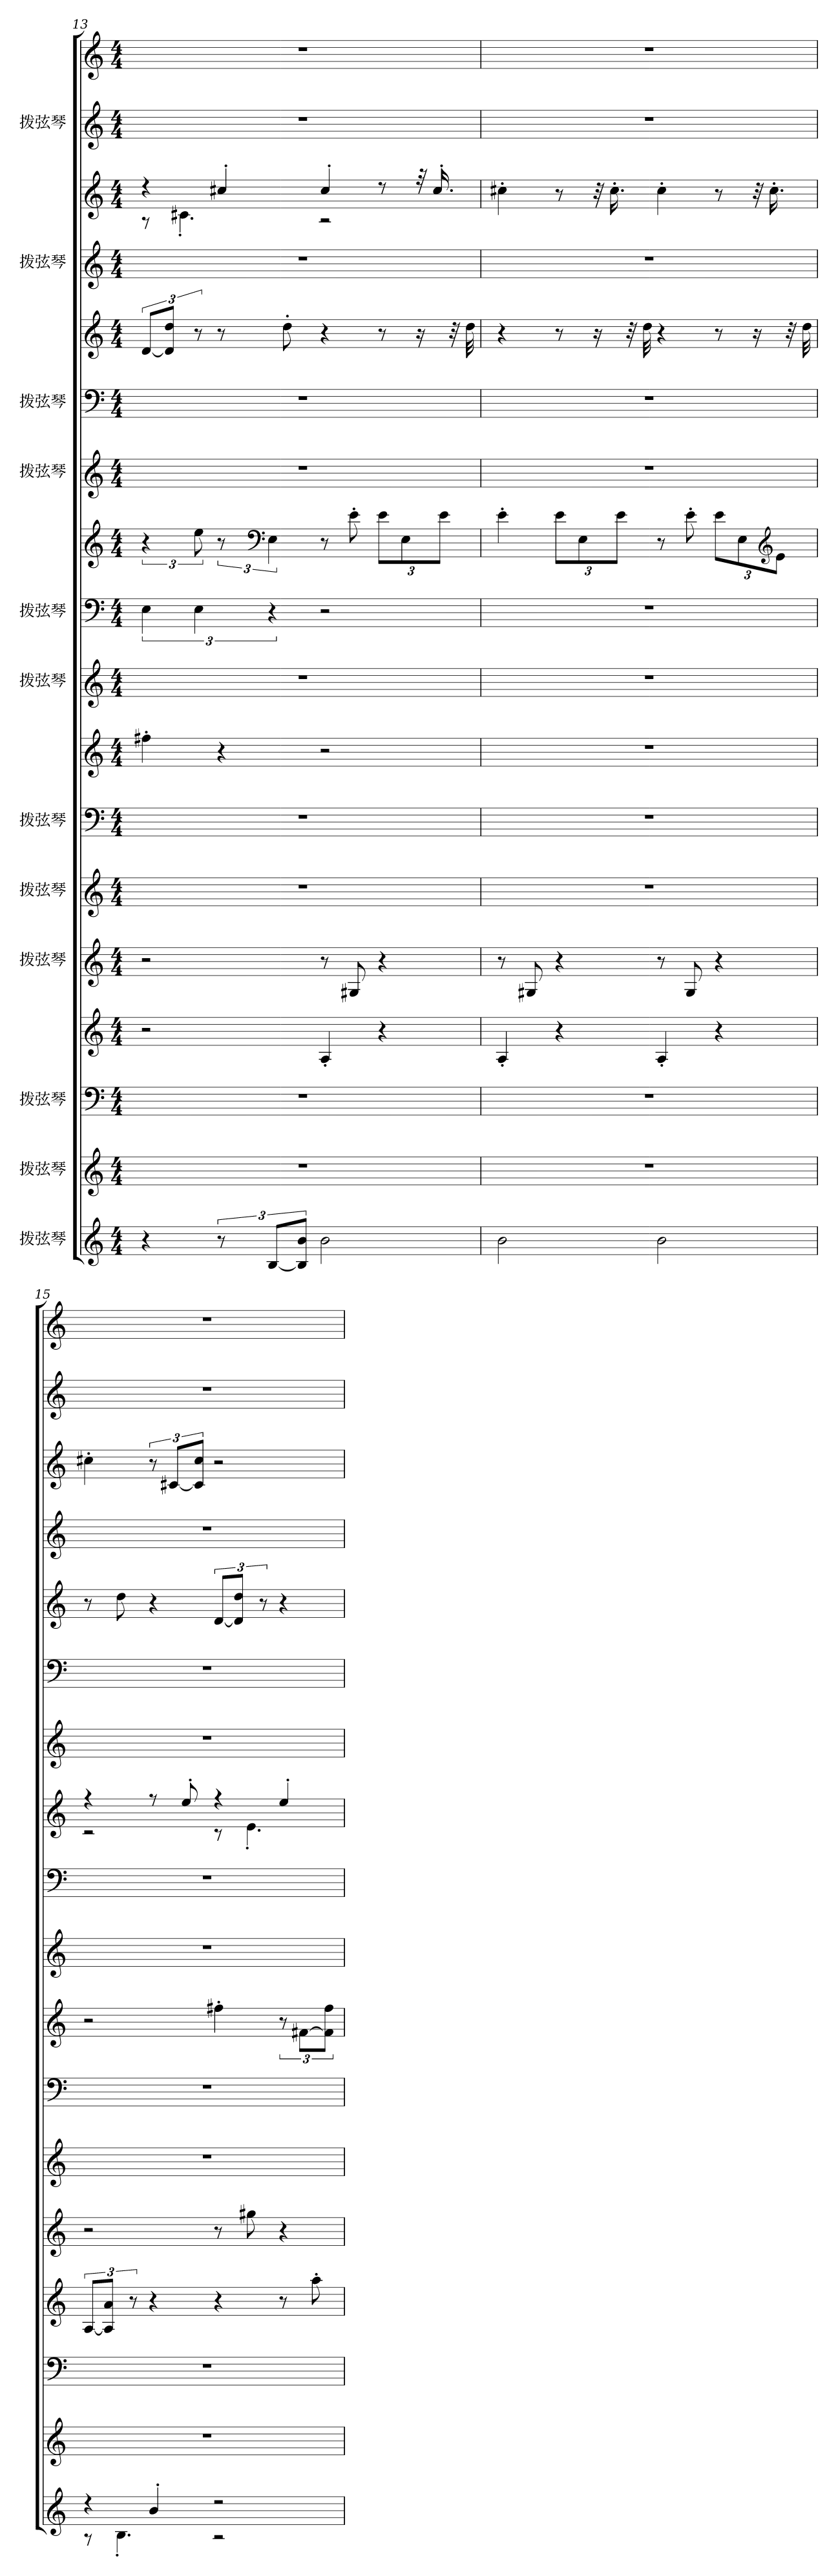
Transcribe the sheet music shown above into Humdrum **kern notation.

**kern	**kern	**kern	**kern	**kern	**kern	**kern	**kern	**kern	**kern	**kern	**kern	**kern	**kern	**kern	**kern	**kern	**kern
*part12	*part11	*part10	*part10	*part9	*part8	*part7	*part7	*part6	*part5	*part5	*part4	*part3	*part3	*part2	*part2	*part1	*part1
*staff18	*staff17	*staff16	*staff15	*staff14	*staff13	*staff12	*staff11	*staff10	*staff9	*staff8	*staff7	*staff6	*staff5	*staff4	*staff3	*staff2	*staff1
*I"拨弦琴	*I"拨弦琴	*I"拨弦琴	*	*I"拨弦琴	*I"拨弦琴	*I"拨弦琴	*	*I"拨弦琴	*I"拨弦琴	*	*I"拨弦琴	*I"拨弦琴	*	*I"拨弦琴	*	*I"拨弦琴	*
!!LO:PB:g=z
*clefG2	*clefG2	*clefF4	*clefG2	*clefG2	*clefG2	*clefF4	*clefG2	*clefG2	*clefF4	*clefG2	*clefG2	*clefF4	*clefG2	*clefG2	*clefG2	*clefG2	*clefG2
*k[]	*k[]	*k[]	*k[]	*k[]	*k[]	*k[]	*k[]	*k[]	*k[]	*k[]	*k[]	*k[]	*k[]	*k[]	*k[]	*k[]	*k[]
*M4/4	*M4/4	*M4/4	*M4/4	*M4/4	*M4/4	*M4/4	*M4/4	*M4/4	*M4/4	*M4/4	*M4/4	*M4/4	*M4/4	*M4/4	*M4/4	*M4/4	*M4/4
=13	=13	=13	=13	=13	=13	=13	=13	=13	=13	=13	=13	=13	=13	=13	=13	=13	=13
*	*	*	*	*	*	*	*	*	*	*	*	*	*	*	*^	*	*
4r	1r	1r	2r	2r	1r	1r	4ff#X'\	1r	6E\	6r	1r	1r	[12d/L	1r	4r	8r	1r	1r
.	.	.	.	.	.	.	.	.	.	.	.	.	12d/] 12dd/J	.	.	.	.	.
.	.	.	.	.	.	.	.	.	.	.	.	.	.	.	.	4.c#X'\	.	.
.	.	.	.	.	.	.	.	.	6E\	12ee\	.	.	12r	.	.	.	.	.
12r	.	.	.	.	.	.	4r	.	.	12r	.	.	8r	.	4cc#X'/	.	.	.
*	*	*	*	*	*	*	*	*	*	*clefF4	*	*	*	*	*	*	*	*
[12B/L	.	.	.	.	.	.	.	.	6r	6E\	.	.	.	.	.	.	.	.
.	.	.	.	.	.	.	.	.	.	.	.	.	8dd'\	.	.	.	.	.
12B/] 12b/J	.	.	.	.	.	.	.	.	.	.	.	.	.	.	.	.	.	.
2b\	.	.	4A'/	8r	.	.	2r	.	2r	8r	.	.	4r	.	4cc#'/	2r	.	.
.	.	.	.	8G#X/	.	.	.	.	.	8e'\	.	.	.	.	.	.	.	.
*	*	*	*	*	*	*	*	*	*	*Xbrackettup	*	*	*	*	*	*	*	*
.	.	.	4r	4r	.	.	.	.	.	12e\L	.	.	8r	.	8r	.	.	.
.	.	.	.	.	.	.	.	.	.	12E\	.	.	.	.	.	.	.	.
.	.	.	.	.	.	.	.	.	.	.	.	.	16r	.	32r	.	.	.
.	.	.	.	.	.	.	.	.	.	.	.	.	.	.	16.cc#'/	.	.	.
.	.	.	.	.	.	.	.	.	.	12e\J	.	.	.	.	.	.	.	.
.	.	.	.	.	.	.	.	.	.	.	.	.	32r	.	.	.	.	.
.	.	.	.	.	.	.	.	.	.	.	.	.	32dd\	.	.	.	.	.
*	*	*	*	*	*	*	*	*	*	*	*	*	*	*	*v	*v	*	*
=14	=14	=14	=14	=14	=14	=14	=14	=14	=14	=14	=14	=14	=14	=14	=14	=14	=14
2b\	1r	1r	4A'/	8r	1r	1r	1r	1r	1r	4e'\	1r	1r	4r	1r	4cc#X'\	1r	1r
.	.	.	.	8G#X/	.	.	.	.	.	.	.	.	.	.	.	.	.
.	.	.	4r	4r	.	.	.	.	.	12e\L	.	.	8r	.	8r	.	.
.	.	.	.	.	.	.	.	.	.	12E\	.	.	.	.	.	.	.
.	.	.	.	.	.	.	.	.	.	.	.	.	16r	.	32r	.	.
.	.	.	.	.	.	.	.	.	.	.	.	.	.	.	16.cc#'\	.	.
.	.	.	.	.	.	.	.	.	.	12e\J	.	.	.	.	.	.	.
.	.	.	.	.	.	.	.	.	.	.	.	.	32r	.	.	.	.
.	.	.	.	.	.	.	.	.	.	.	.	.	32dd\	.	.	.	.
2b\	.	.	4A'/	8r	.	.	.	.	.	8r	.	.	4r	.	4cc#'\	.	.
.	.	.	.	8G#/	.	.	.	.	.	8e'\	.	.	.	.	.	.	.
.	.	.	4r	4r	.	.	.	.	.	12e\L	.	.	8r	.	8r	.	.
.	.	.	.	.	.	.	.	.	.	12E\	.	.	.	.	.	.	.
.	.	.	.	.	.	.	.	.	.	.	.	.	16r	.	32r	.	.
.	.	.	.	.	.	.	.	.	.	.	.	.	.	.	16.cc#'\	.	.
*	*	*	*	*	*	*	*	*	*	*clefG2	*	*	*	*	*	*	*
.	.	.	.	.	.	.	.	.	.	12e\J	.	.	.	.	.	.	.
.	.	.	.	.	.	.	.	.	.	.	.	.	32r	.	.	.	.
.	.	.	.	.	.	.	.	.	.	.	.	.	32dd\	.	.	.	.
!!LO:PB:g=z
=15	=15	=15	=15	=15	=15	=15	=15	=15	=15	=15	=15	=15	=15	=15	=15	=15	=15
*^	*	*	*	*	*	*	*	*	*	*^	*	*	*	*	*	*	*
4r	8r	1r	1r	[12A/L	2r	1r	1r	2r	1r	1r	4r	2r	1r	1r	8r	1r	4cc#X'\	1r	1r
.	.	.	.	12A/] 12a/J	.	.	.	.	.	.	.	.	.	.	.	.	.	.	.
.	4.B'\	.	.	.	.	.	.	.	.	.	.	.	.	.	8dd\	.	.	.	.
.	.	.	.	12r	.	.	.	.	.	.	.	.	.	.	.	.	.	.	.
4b'/	.	.	.	4r	.	.	.	.	.	.	8r	.	.	.	4r	.	12r	.	.
.	.	.	.	.	.	.	.	.	.	.	.	.	.	.	.	.	[12c#X/L	.	.
.	.	.	.	.	.	.	.	.	.	.	8ee'/	.	.	.	.	.	.	.	.
.	.	.	.	.	.	.	.	.	.	.	.	.	.	.	.	.	12c#/] 12cc#/J	.	.
2r	2r	.	.	4r	8r	.	.	4ff#X'\	.	.	4r	8r	.	.	[12d/L	.	2r	.	.
.	.	.	.	.	.	.	.	.	.	.	.	.	.	.	12d/] 12dd/J	.	.	.	.
.	.	.	.	.	8gg#X\	.	.	.	.	.	.	4.e'\	.	.	.	.	.	.	.
.	.	.	.	.	.	.	.	.	.	.	.	.	.	.	12r	.	.	.	.
.	.	.	.	8r	4r	.	.	12r	.	.	4ee'/	.	.	.	4r	.	.	.	.
.	.	.	.	.	.	.	.	[12f#X\L	.	.	.	.	.	.	.	.	.	.	.
.	.	.	.	8aa'\	.	.	.	.	.	.	.	.	.	.	.	.	.	.	.
.	.	.	.	.	.	.	.	12f#\] 12ff#\J	.	.	.	.	.	.	.	.	.	.	.
*v	*v	*	*	*	*	*	*	*	*	*	*v	*v	*	*	*	*	*	*	*
=	=	=	=	=	=	=	=	=	=	=	=	=	=	=	=	=	=
*-	*-	*-	*-	*-	*-	*-	*-	*-	*-	*-	*-	*-	*-	*-	*-	*-	*-
